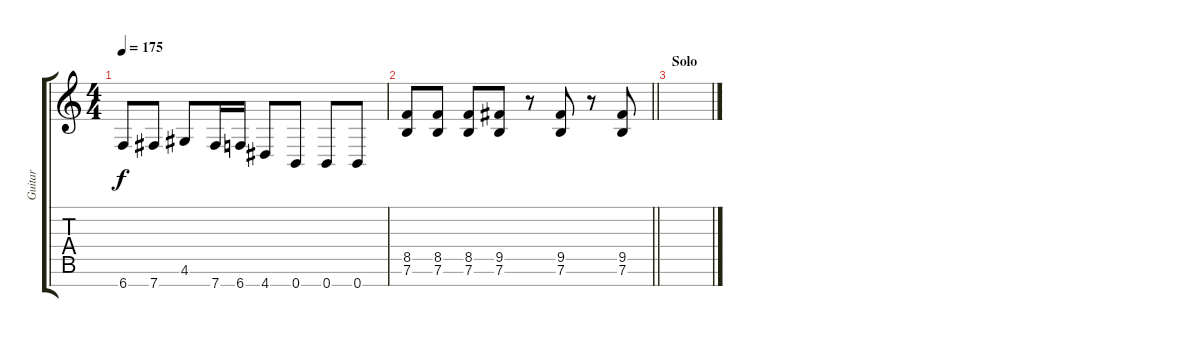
\track ("Guitar" "Guitar") {instrument distortionguitar}
\staff {score tabs}
\tuning (E4 B3 G3 D3 A2 E2 B1) {hide}
\ts (4 4)
\tempo 175
\clef g2
\ks c
6.7.8{dy f} 7.7.8 4.6.8 7.7.16 6.7.16 4.7.8 0.7.8 0.7.8 0.7.8 |
\barLineRight lightlight
(8.5 7.6).8 (8.5 7.6).8 (8.5 7.6).8 (9.5 7.6).8 r.8 (9.5 7.6).8 r.8 (9.5 7.6).8 |
\section ("" "Solo")
